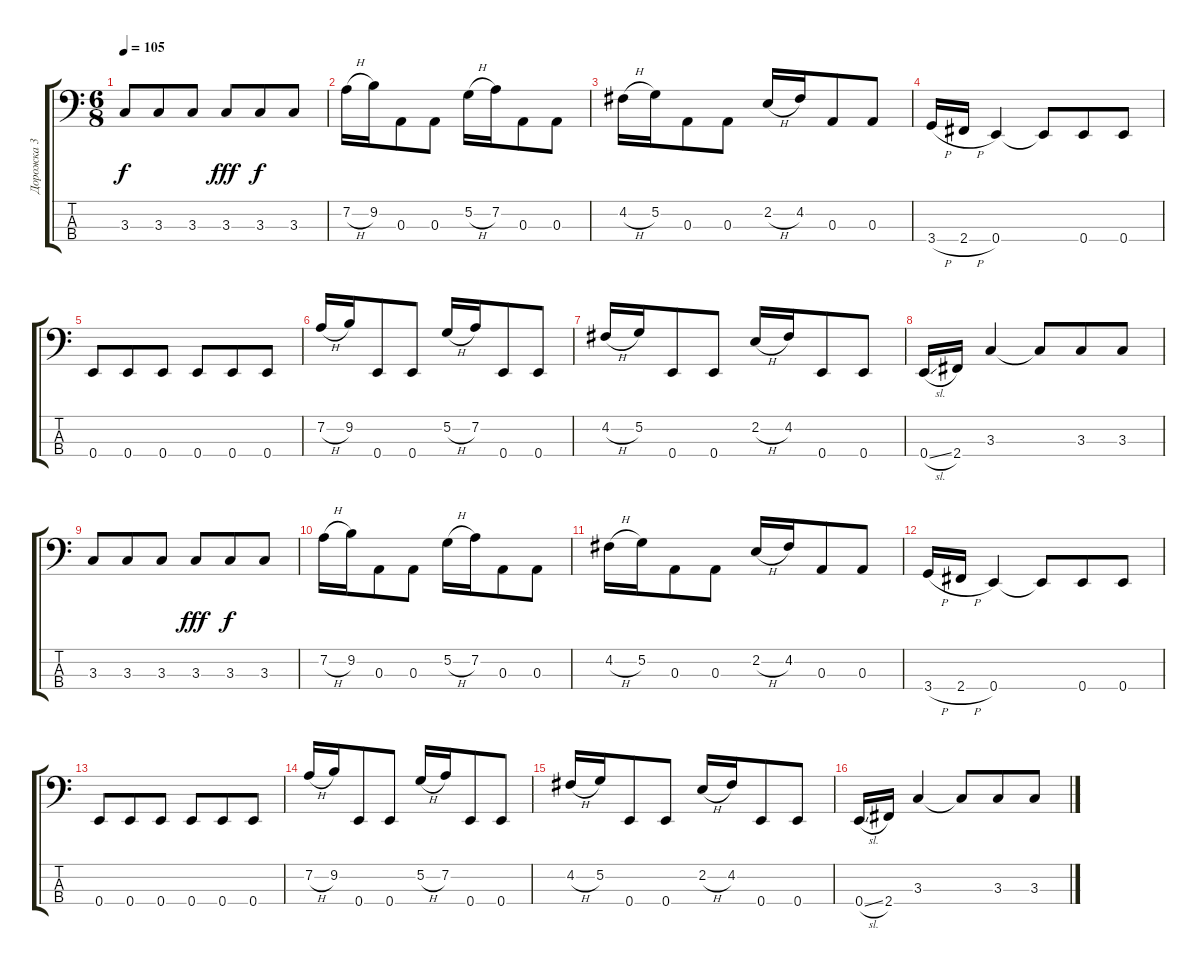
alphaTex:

\track ("Дорожка 3" "Дорожка 3") {instrument slapbass2}
\staff {score tabs}
\tuning (G2 D2 A1 E1) {hide}
\ts (6 8)
\tempo 105
\clef f4
\ks c
3.3.8{dy f} 3.3.8 3.3.8 3.3.8{dy fff} 3.3.8{dy f} 3.3.8 |
7.2{h}.16 9.2.16 0.3.8 0.3.8 5.2{h}.16 7.2.16 0.3.8 0.3.8 |
4.2{h}.16 5.2.16 0.3.8 0.3.8 2.2{h}.16 4.2.16 0.3.8 0.3.8 |
3.4{h}.16 2.4{h}.16 0.4.4 0.4{t}.8 0.4.8 0.4.8 |
0.4.8 0.4.8 0.4.8 0.4.8 0.4.8 0.4.8 |
7.2{h}.16 9.2.16 0.4.8 0.4.8 5.2{h}.16 7.2.16 0.4.8 0.4.8 |
4.2{h}.16 5.2.16 0.4.8 0.4.8 2.2{h}.16 4.2.16 0.4.8 0.4.8 |
0.4{sl}.16 2.4.16 3.3.4 3.3{t}.8 3.3.8 3.3.8 |
3.3.8 3.3.8 3.3.8 3.3.8{dy fff} 3.3.8{dy f} 3.3.8 |
7.2{h}.16 9.2.16 0.3.8 0.3.8 5.2{h}.16 7.2.16 0.3.8 0.3.8 |
4.2{h}.16 5.2.16 0.3.8 0.3.8 2.2{h}.16 4.2.16 0.3.8 0.3.8 |
3.4{h}.16 2.4{h}.16 0.4.4 0.4{t}.8 0.4.8 0.4.8 |
0.4.8 0.4.8 0.4.8 0.4.8 0.4.8 0.4.8 |
7.2{h}.16 9.2.16 0.4.8 0.4.8 5.2{h}.16 7.2.16 0.4.8 0.4.8 |
4.2{h}.16 5.2.16 0.4.8 0.4.8 2.2{h}.16 4.2.16 0.4.8 0.4.8 |
0.4{sl}.16 2.4.16 3.3.4 3.3{t}.8 3.3.8 3.3.8
